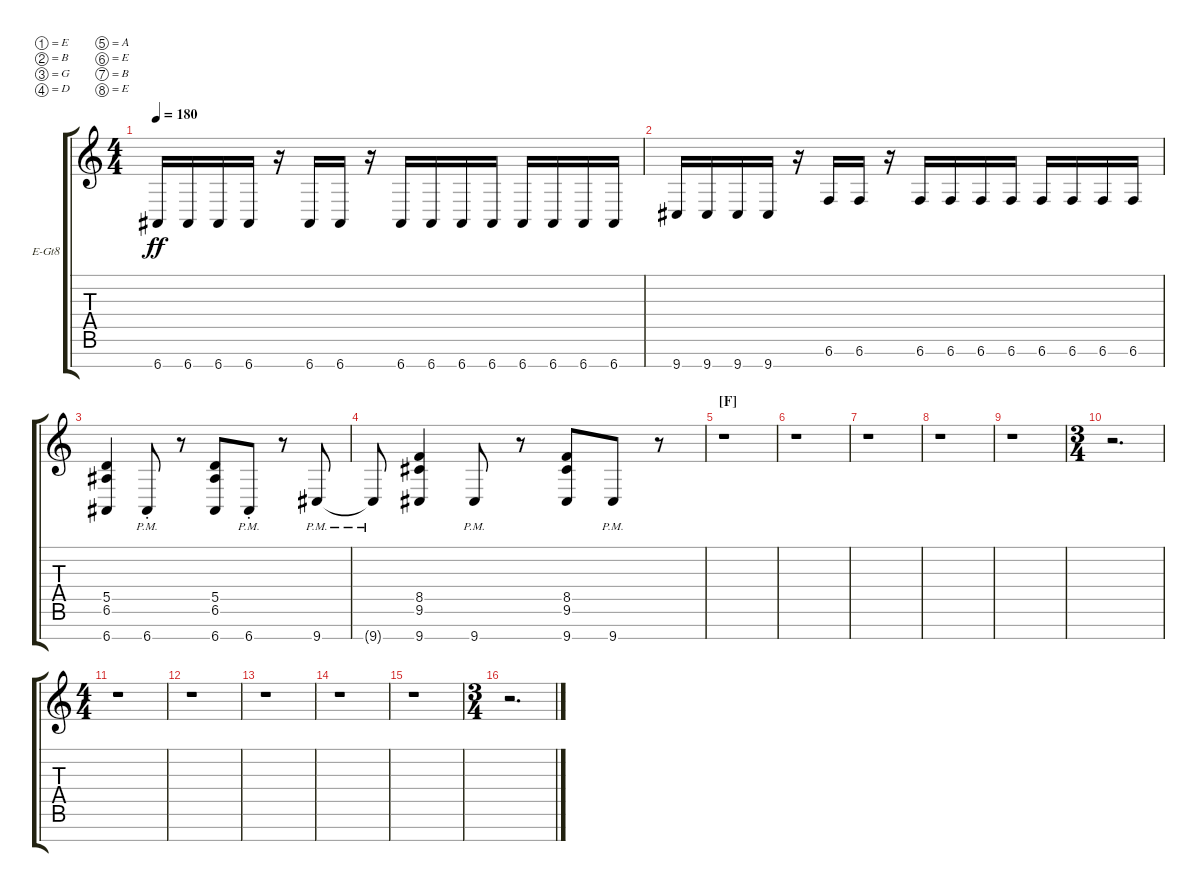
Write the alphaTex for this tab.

\defaultSystemsLayout 4
\bracketExtendMode groupsimilarinstruments
\firstSystemTrackNameOrientation horizontal
\otherSystemsTrackNameOrientation horizontal
\track ("Guitar 2" "E-Gt8") {instrument electricguitarclean}
\staff {score tabs}
\tuning (E4 B3 G3 D3 A2 E2 B1 E1)
\ts (4 4)
\tempo 180
\clef g2
\ks c
6.8.16{dy ff} 6.8.16 6.8.16 6.8.16 r.16 6.8.16 6.8.16 r.16 6.8.16 6.8.16 6.8.16 6.8.16 6.8.16 6.8.16 6.8.16 6.8.16 |
9.8.16 9.8.16 9.8.16 9.8.16 r.16 6.7.16 6.7.16 r.16 6.7.16 6.7.16 6.7.16 6.7.16 6.7.16 6.7.16 6.7.16 6.7.16 |
(6.8 6.6 5.5).4 6.8{pm st}.8 r.8 (6.8 6.6 5.5).8 6.8{pm st}.8 r.8 9.8{pm}.8 |
\beaming (8 4 4)
9.8{pm t}.8 (8.5 9.6 9.8).4 9.8{pm}.8 r.8 (8.5 9.6 9.8).8 9.8{pm}.8 r.8 |
\section ("F" "")
r.1 |
r.1 |
r.1 |
r.1 |
r.1 |
\ts (3 4)
r.2{d} |
\ts (4 4)
r.1 |
r.1 |
r.1 |
r.1 |
r.1 |
\ts (3 4)
r.2{d}
